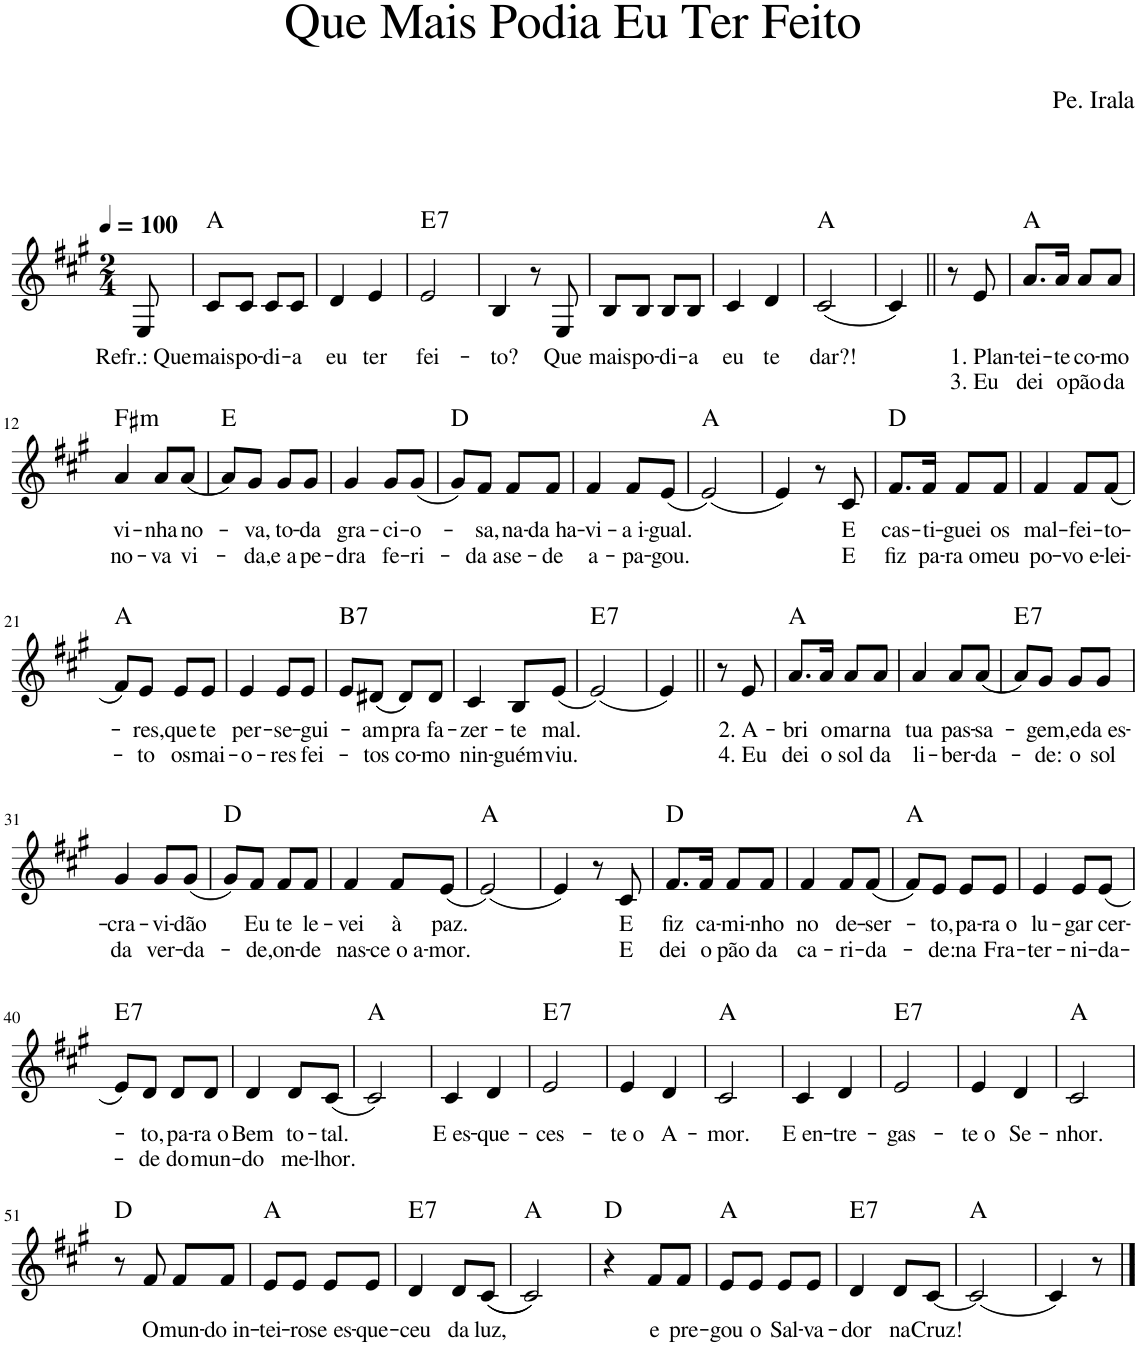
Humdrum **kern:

**kern	**text	**text	**harte
*part1	*part1	*part1	*part1
*staff1	*staff1	*staff1	*
*I"Voz	*	*	*
*I'Vo.	*	*	*
*clefG2	*	*	*
*k[f#c#g#]	*	*	*
*M2/4	*	*	*
*MM100	*	*	*
=1	=1	=1	=1
!	!LO:LY:b	!	!
8E/	Refr.: Que	.	.
=2	=2	=2	=2
!	!LO:LY:b	!	!
8c#/L	mais	.	A:maj
!	!LO:LY:b	!	!
8c#/J	po-	.	.
!	!LO:LY:b	!	!
8c#/L	-di-	.	.
!	!LO:LY:b	!	!
8c#/J	-a	.	.
=3	=3	=3	=3
!	!LO:LY:b	!	!
4d/	eu	.	.
!	!LO:LY:b	!	!
4e/	ter	.	.
=4	=4	=4	=4
!	!LO:LY:b	!	!LO:H:kt=7
2e/	fei-	.	E:7
=5	=5	=5	=5
!	!LO:LY:b	!	!
4B/	-to?	.	.
8r	.	.	.
!	!LO:LY:b	!	!
8E/	Que	.	.
=6	=6	=6	=6
!	!LO:LY:b	!	!
8B/L	mais	.	.
!	!LO:LY:b	!	!
8B/J	po-	.	.
!	!LO:LY:b	!	!
8B/L	-di-	.	.
!	!LO:LY:b	!	!
8B/J	-a	.	.
=7	=7	=7	=7
!	!LO:LY:b	!	!
4c#/	eu	.	.
!	!LO:LY:b	!	!
4d/	te	.	.
=8	=8	=8	=8
!	!LO:LY:b	!	!
(2c#/	dar?!	.	A:maj
=9	=9	=9	=9
4c#/)	.	.	.
=10||	=10||	=10||	=10||
8r	.	.	.
!	!LO:LY:b	!LO:LY:b	!
8e/	1. Plan-	3. Eu	.
=11	=11	=11	=11
!	!LO:LY:b	!LO:LY:b	!
8.a/L	-tei-	dei	A:maj
!	!LO:LY:b	!LO:LY:b	!
16a/Jk	-te	o	.
!	!LO:LY:b	!LO:LY:b	!
8a/L	co-	pão	.
!	!LO:LY:b	!LO:LY:b	!
8a/J	-mo	da	.
!!LO:LB:g=z
=12	=12	=12	=12
!	!LO:LY:b	!LO:LY:b	!LO:H:kt=m
4a/	vi-	no-	F#:min
!	!LO:LY:b	!LO:LY:b	!
8a/L	-nha	-va	.
!	!LO:LY:b	!LO:LY:b	!
(8a/J	no-	vi-	.
=13	=13	=13	=13
8a/L)	.	.	E:maj
!	!LO:LY:b	!LO:LY:b	!
8g#/J	-va,	-da,	.
!	!LO:LY:b	!LO:LY:b	!
8g#/L	to-	e a	.
!	!LO:LY:b	!LO:LY:b	!
8g#/J	-da	pe-	.
=14	=14	=14	=14
!	!LO:LY:b	!LO:LY:b	!
4g#/	gra-	-dra	.
!	!LO:LY:b	!LO:LY:b	!
8g#/L	-ci-	fe-	.
!	!LO:LY:b	!LO:LY:b	!
(8g#/J	-o-	-ri-	.
=15	=15	=15	=15
8g#/L)	.	.	D:maj
!	!LO:LY:b	!LO:LY:b	!
8f#/J	-sa,	-da a	.
!	!LO:LY:b	!LO:LY:b	!
8f#/L	na-	se-	.
!	!LO:LY:b	!LO:LY:b	!
8f#/J	-da ha-	-de	.
=16	=16	=16	=16
!	!LO:LY:b	!LO:LY:b	!
4f#/	-vi-	a-	.
!	!LO:LY:b	!LO:LY:b	!
8f#/L	-a i-	-pa-	.
!	!LO:LY:b	!LO:LY:b	!
(8e/J	-gual.	-gou.	.
=17	=17	=17	=17
(2e/)	.	.	A:maj
=18	=18	=18	=18
4e/)	.	.	.
8r	.	.	.
!	!LO:LY:b	!LO:LY:b	!
8c#/	E	-E	.
=19	=19	=19	=19
!	!LO:LY:b	!LO:LY:b	!
8.f#/L	cas-	fiz	D:maj
!	!LO:LY:b	!LO:LY:b	!
16f#/Jk	-ti-	pa-	.
!	!LO:LY:b	!LO:LY:b	!
8f#/L	-guei	-ra o	.
!	!LO:LY:b	!LO:LY:b	!
8f#/J	os	meu	.
=20	=20	=20	=20
!	!LO:LY:b	!LO:LY:b	!
4f#/	mal-	po-	.
!	!LO:LY:b	!LO:LY:b	!
8f#/L	-fei-	-vo e-	.
!	!LO:LY:b	!LO:LY:b	!
(8f#/J	-to-	-lei-	.
!!LO:LB:g=z
=21	=21	=21	=21
8f#/L)	.	.	A:maj
!	!LO:LY:b	!LO:LY:b	!
8e/J	-res,	-to	.
!	!LO:LY:b	!LO:LY:b	!
8e/L	que	os	.
!	!LO:LY:b	!LO:LY:b	!
8e/J	te	mai-	.
=22	=22	=22	=22
!	!LO:LY:b	!LO:LY:b	!
4e/	per-	-o-	.
!	!LO:LY:b	!LO:LY:b	!
8e/L	-se-	-res	.
!	!LO:LY:b	!LO:LY:b	!
8e/J	-gui-	fei-	.
=23	=23	=23	=23
!	!	!	!LO:H:kt=7
8e/L	.	.	B:7
!	!LO:LY:b	!LO:LY:b	!
(8d#X/J	-am	-tos	.
!	!LO:LY:b	!LO:LY:b	!
8d#/L)	pra	co-	.
!	!LO:LY:b	!LO:LY:b	!
8d#/J	fa-	-mo	.
=24	=24	=24	=24
!	!LO:LY:b	!LO:LY:b	!
4c#/	-zer-	nin-	.
!	!LO:LY:b	!LO:LY:b	!
8B/L	-te	-guém	.
!	!LO:LY:b	!LO:LY:b	!
(8e/J	mal.	viu.	.
=25	=25	=25	=25
!	!	!	!LO:H:kt=7
(2e/)	.	.	E:7
=26	=26	=26	=26
4e/)	.	.	.
=27||	=27||	=27||	=27||
8r	.	.	.
!	!LO:LY:b	!LO:LY:b	!
8e/	2. A-	4. Eu	.
=28	=28	=28	=28
!	!LO:LY:b	!LO:LY:b	!
8.a/L	-bri	dei	A:maj
!	!LO:LY:b	!LO:LY:b	!
16a/Jk	o	o	.
!	!LO:LY:b	!LO:LY:b	!
8a/L	mar	sol	.
!	!LO:LY:b	!LO:LY:b	!
8a/J	na	da	.
=29	=29	=29	=29
!	!LO:LY:b	!LO:LY:b	!
4a/	tua	li-	.
!	!LO:LY:b	!LO:LY:b	!
8a/L	pas-	-ber-	.
!	!LO:LY:b	!LO:LY:b	!
(8a/J	-sa-	-da-	.
=30	=30	=30	=30
!	!	!	!LO:H:kt=7
8a/L)	.	.	E:7
!	!LO:LY:b	!LO:LY:b	!
8g#/J	-gem,	-de:	.
!	!LO:LY:b	!LO:LY:b	!
8g#/L	e	o	.
!	!LO:LY:b	!LO:LY:b	!
8g#/J	da es-	sol	.
!!LO:LB:g=z
=31	=31	=31	=31
!	!LO:LY:b	!LO:LY:b	!
4g#/	-cra-	da	.
!	!LO:LY:b	!LO:LY:b	!
8g#/L	-vi-	ver-	.
!	!LO:LY:b	!LO:LY:b	!
(8g#/J	-dão	-da-	.
=32	=32	=32	=32
8g#/L)	.	.	D:maj
!	!LO:LY:b	!LO:LY:b	!
8f#/J	Eu	-de,	.
!	!LO:LY:b	!LO:LY:b	!
8f#/L	te	on-	.
!	!LO:LY:b	!LO:LY:b	!
8f#/J	le-	-de	.
=33	=33	=33	=33
!	!LO:LY:b	!LO:LY:b	!
4f#/	-vei	nas-	.
!	!LO:LY:b	!LO:LY:b	!
8f#/L	à	-ce o a-	.
!	!LO:LY:b	!LO:LY:b	!
(8e/J	paz.	-mor.	.
=34	=34	=34	=34
(2e/)	.	.	A:maj
=35	=35	=35	=35
4e/)	.	.	.
8r	.	.	.
!	!LO:LY:b	!LO:LY:b	!
8c#/	E	E	.
=36	=36	=36	=36
!	!LO:LY:b	!LO:LY:b	!
8.f#/L	fiz	dei	D:maj
!	!LO:LY:b	!LO:LY:b	!
16f#/Jk	ca-	o	.
!	!LO:LY:b	!LO:LY:b	!
8f#/L	-mi-	pão	.
!	!LO:LY:b	!LO:LY:b	!
8f#/J	-nho	da	.
=37	=37	=37	=37
!	!LO:LY:b	!LO:LY:b	!
4f#/	no	ca-	.
!	!LO:LY:b	!LO:LY:b	!
8f#/L	de-	-ri-	.
!	!LO:LY:b	!LO:LY:b	!
(8f#/J	-ser-	-da-	.
=38	=38	=38	=38
8f#/L)	.	.	A:maj
!	!LO:LY:b	!LO:LY:b	!
8e/J	-to,	-de:	.
!	!LO:LY:b	!LO:LY:b	!
8e/L	pa-	na	.
!	!LO:LY:b	!LO:LY:b	!
8e/J	-ra o	Fra-	.
=39	=39	=39	=39
!	!LO:LY:b	!LO:LY:b	!
4e/	lu-	-ter-	.
!	!LO:LY:b	!LO:LY:b	!
8e/L	-gar	-ni-	.
!	!LO:LY:b	!LO:LY:b	!
(8e/J	cer-	-da-	.
!!LO:LB:g=z
=40	=40	=40	=40
!	!	!	!LO:H:kt=7
8e/L)	.	.	E:7
!	!LO:LY:b	!LO:LY:b	!
8d/J	-to,	-de	.
!	!LO:LY:b	!LO:LY:b	!
8d/L	pa-	do	.
!	!LO:LY:b	!LO:LY:b	!
8d/J	-ra o	mun-	.
=41	=41	=41	=41
!	!LO:LY:b	!LO:LY:b	!
4d/	Bem	-do	.
!	!LO:LY:b	!LO:LY:b	!
8d/L	to-	me-	.
!	!LO:LY:b	!LO:LY:b	!
(8c#/J	-tal.	-lhor.	.
=42	=42	=42	=42
2c#/)	.	.	A:maj
=43	=43	=43	=43
!	!LO:LY:b	!	!
4c#/	E es-	.	.
!	!LO:LY:b	!	!
4d/	-que-	.	.
=44	=44	=44	=44
!	!LO:LY:b	!	!LO:H:kt=7
2e/	-ces-	.	E:7
=45	=45	=45	=45
!	!LO:LY:b	!	!
4e/	-te o	.	.
!	!LO:LY:b	!	!
4d/	A-	.	.
=46	=46	=46	=46
!	!LO:LY:b	!	!
2c#/	-mor.	.	A:maj
=47	=47	=47	=47
!	!LO:LY:b	!	!
4c#/	E en-	.	.
!	!LO:LY:b	!	!
4d/	-tre-	.	.
=48	=48	=48	=48
!	!LO:LY:b	!	!LO:H:kt=7
2e/	-gas-	.	E:7
=49	=49	=49	=49
!	!LO:LY:b	!	!
4e/	-te o	.	.
!	!LO:LY:b	!	!
4d/	Se-	.	.
=50	=50	=50	=50
!	!LO:LY:b	!	!
2c#/	-nhor.	.	A:maj
!!LO:LB:g=z
=51	=51	=51	=51
8r	.	.	D:maj
!	!LO:LY:b	!	!
8f#/	O	.	.
!	!LO:LY:b	!	!
8f#/L	mun-	.	.
!	!LO:LY:b	!	!
8f#/J	-do in-	.	.
=52	=52	=52	=52
!	!LO:LY:b	!	!
8e/L	-tei-	.	A:maj
!	!LO:LY:b	!	!
8e/J	-ro	.	.
!	!LO:LY:b	!	!
8e/L	se es-	.	.
!	!LO:LY:b	!	!
8e/J	-que-	.	.
=53	=53	=53	=53
!	!LO:LY:b	!	!LO:H:kt=7
4d/	-ceu	.	E:7
!	!LO:LY:b	!	!
8d/L	da	.	.
!	!LO:LY:b	!	!
((8c#/J	luz,	.	.
=54	=54	=54	=54
2c#/))	.	.	A:maj
=55	=55	=55	=55
4r	.	.	D:maj
!	!LO:LY:b	!	!
8f#/L	e	.	.
!	!LO:LY:b	!	!
8f#/J	pre-	.	.
=56	=56	=56	=56
!	!LO:LY:b	!	!
8e/L	-gou	.	A:maj
!	!LO:LY:b	!	!
8e/J	o	.	.
!	!LO:LY:b	!	!
8e/L	Sal-	.	.
!	!LO:LY:b	!	!
8e/J	-va-	.	.
=57	=57	=57	=57
!	!LO:LY:b	!	!LO:H:kt=7
4d/	-dor	.	E:7
!	!LO:LY:b	!	!
8d/L	na	.	.
!	!LO:LY:b	!	!
[8c#/J	Cruz!	.	.
=58	=58	=58	=58
(2c#/]	.	.	A:maj
=59	=59	=59	=59
4c#/)	.	.	.
8r	.	.	.
==	==	==	==
*-	*-	*-	*-
